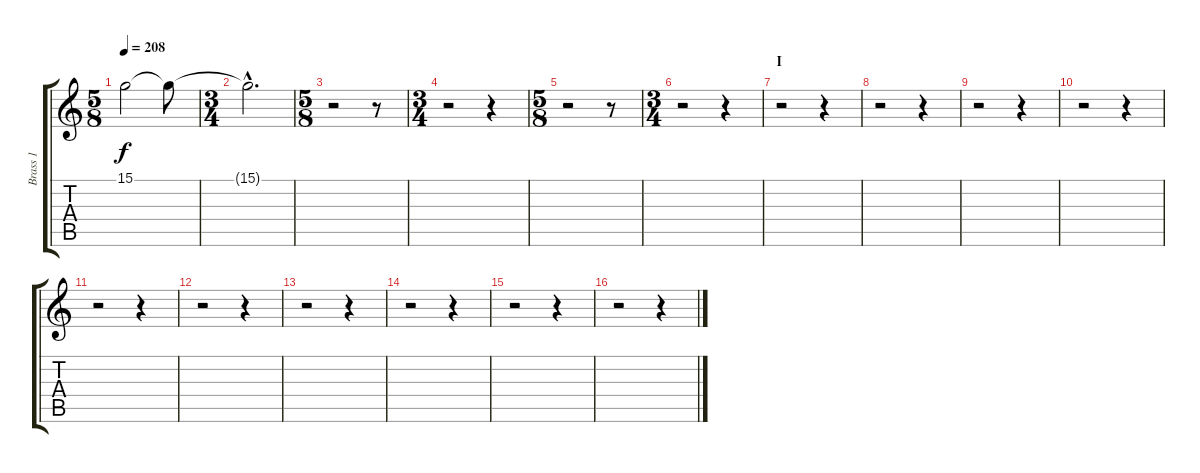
\track ("Brass 1" "Brass 1") {instrument brasssection}
\staff {score tabs}
\tuning (E4 B3 G3 D3 A2 E2) {hide}
\ts (5 8)
\tempo 208
\clef g2
\ks c
15.1{t}.2{dy f} 15.1{t}.8 |
\ts (3 4)
15.1{hac t}.2{d} |
\ts (5 8)
r.2 r.8 |
\ts (3 4)
r.2 r.4 |
\ts (5 8)
r.2 r.8 |
\ts (3 4)
r.2 r.4 |
\section ("" "I")
r.2 r.4 |
r.2 r.4 |
r.2 r.4 |
r.2 r.4 |
r.2 r.4 |
r.2 r.4 |
r.2 r.4 |
r.2 r.4 |
r.2 r.4 |
r.2 r.4
